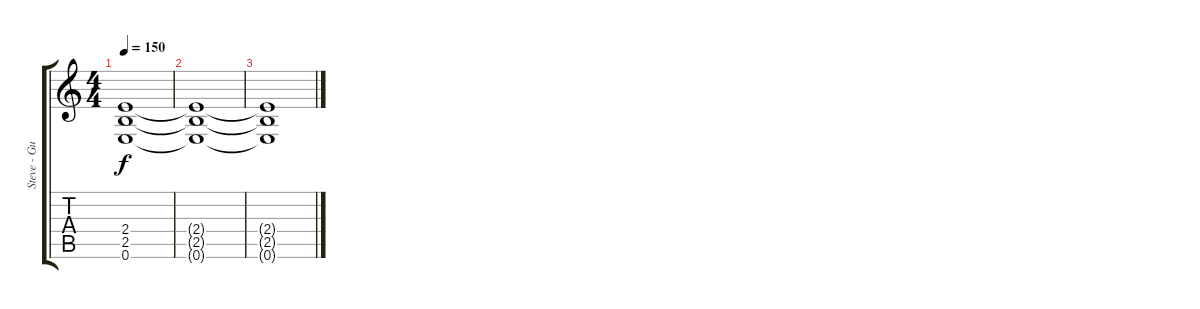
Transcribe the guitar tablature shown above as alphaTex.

\track ("Steve - Guitar" "Steve - Gu") {instrument distortionguitar}
\staff {score tabs}
\tuning (E4 B3 G3 D3 A2 E2) {hide}
\ts (4 4)
\tempo 150
\clef g2
\ks c
(2.4{t} 2.5{t} 0.6{t}).1{dy f} |
(2.4{t} 2.5{t} 0.6{t}).1 |
(2.4{t} 2.5{t} 0.6{t}).1
